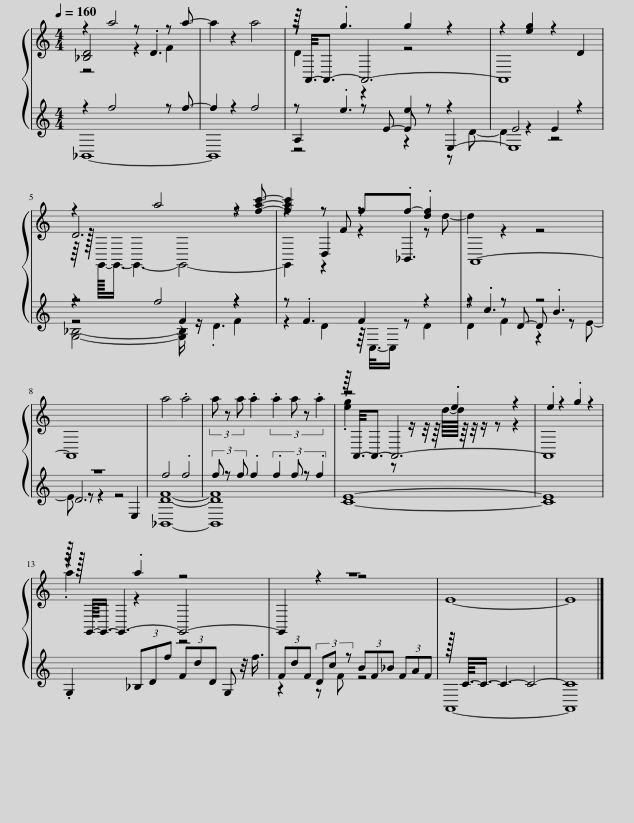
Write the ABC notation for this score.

X:1
%%score { ( 1 2 3 ) | ( 4 5 6 7 ) }
L:1/8
Q:1/4=160
M:4/4
I:linebreak $
K:C
V:1 treble
V:2 treble
V:3 treble
V:4 treble
V:5 treble
V:6 treble
V:7 treble
V:1
 z2 a4 z a- | a2 z2 a4 | z .g3 g2 z2 | z2 [eg]2 z2 D2 |$ z2 a4 z [fac']- | %5
 [fac']2 z F f.f- .[df]2 | A,,8- |$ A,,8 | a4 .a4 | (3a z a .a2 (3:2:4.a2 a z .a2 | %10
 z4 .e2 z2 | .e2 z2 .g2 z2 |$ z2 .a2 z4 | z8 | E8- | %15
 E8 |] %16
V:2
 z4 z2 F2 | x8 | D2 z2 z4 | x8 |$ z/8 z/16 G,,/16-G,,3/4- G,,3- G,,4- | %5
 G,,2 z2 z2 z d- | d2 z2 z4 |$ x8 | x8 | x8 | %10
 .[eg]2 z z/ z/4 z/8 d/8-d/8 z/8 z/4 z/ z z2 | x8 |$ .a2 z2 z4 | x8 | x8 | %15
 x8 |] %16
V:3
 [_B,D]4 z .D3 | x8 | z/8 A,,3/8-A,,3/2- A,,6- | A,,8 |$ D6 z2 | %5
 z2 D,2 z _B,,3 | x8 |$ x8 | x8 | x8 | %10
 z/8 A,,3/8-A,,3/2- A,,6- | A,,8 |$ z/8 z/16 G,,/16-G,,3/4- G,,3- G,,4- | G,,2 z2 z4 | x8 | %15
 x8 |] %16
V:4
 z2 f4 z f- | f2 z2 f4 | z .e3 e2 z2 | E4 E2 z2 |$ z2 f4 z2 | %5
 z .F3 F2 z2 | z .c3 z4 |$ z8 | f4 .f4 | (3f z f .f2 (3:2:4.f2 f z .f2 | %10
 [CE]8- | [CE]8 |$ .G,2 (3_B,Df (3FdD G, z/4 f3/4 | (3FdF (3Dc z (3BF_B (3FAF | z/16 C3/16-C3/4- C3- C4- | %15
 C8 |] %16
V:5
 _B,,8- | B,,8 | z4 z2 z D- | D2 z2 z4 |$ z4 z2 F2 | %5
 z2 D2 z/8 C,3/8-C,/ z D2 | D2 F2 z2 z E- |$ E z z2 z4 | [_B,,DF]8- | [B,,DF]8 | %10
 x8 | x8 |$ x8 | z2 z F z4 | A,,8- | %15
 A,,8 |] %16
V:6
 x8 | x8 | A,2 z E- E z E,2- | E,8 |$ z4 F2 z2 | %5
 x8 | z2 z D- D .B3 |$ D6 E,2 | x8 | x8 | %10
 x8 | x8 |$ x8 | x8 | x8 | %15
 x8 |] %16
V:7
 x8 | x8 | x8 | x8 |$ [G,_B,]4- [G,B,]/ z/ .D3 | %5
 x8 | x8 |$ x8 | x8 | x8 | %10
 x8 | x8 |$ x8 | x8 | x8 | %15
 x8 |] %16
